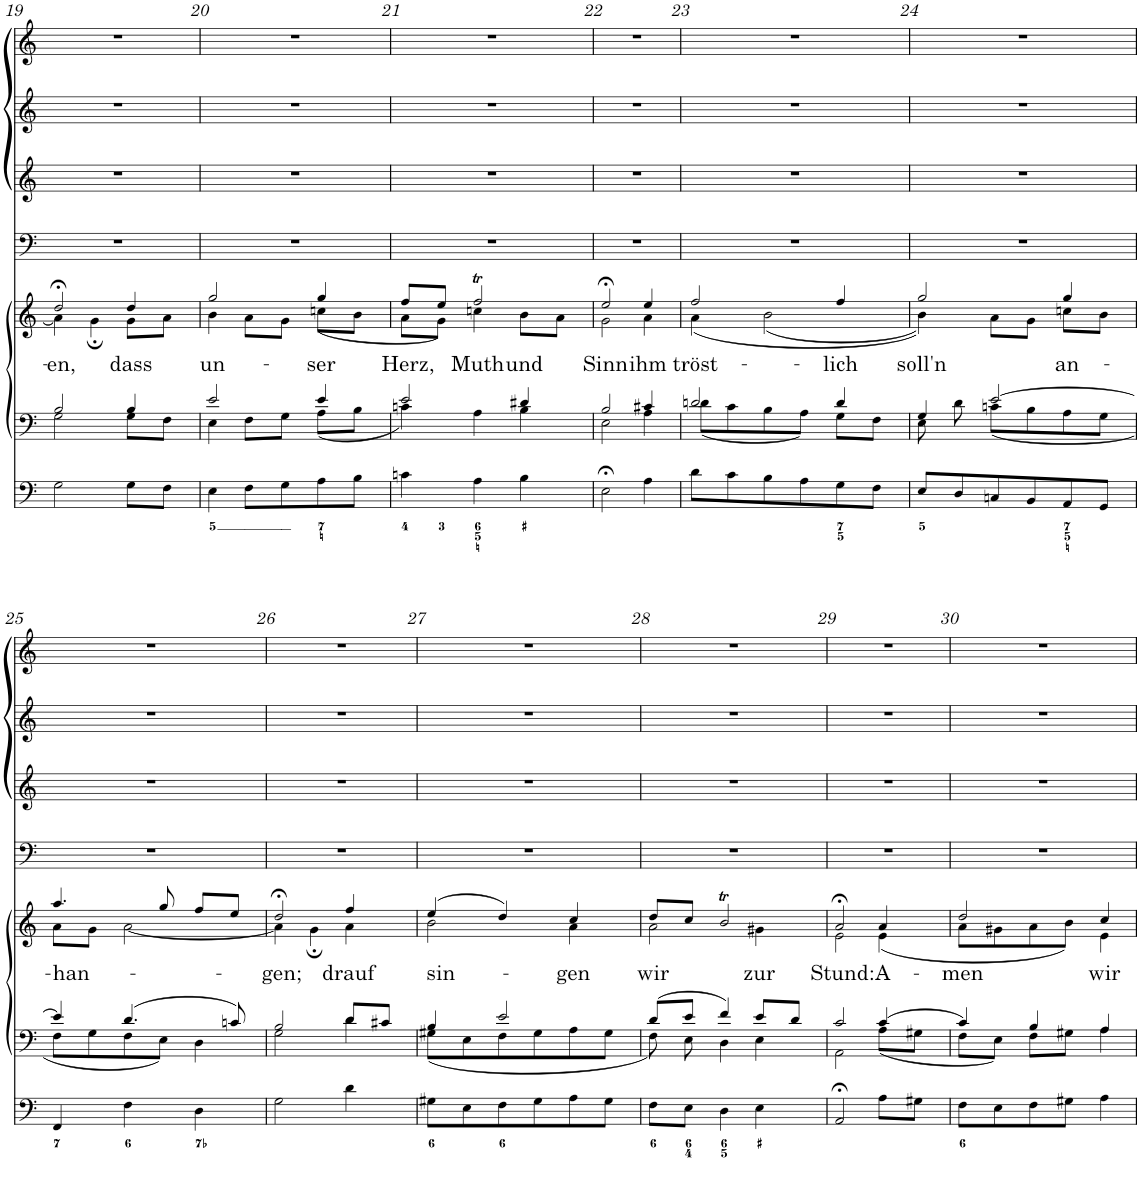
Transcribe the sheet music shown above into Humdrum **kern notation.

**kern	**kern	**kern	**text	**kern	**kern	**kern	**kern
*part7	*part6	*part5	*part5	*part4	*part3	*part2	*part1
*staff7	*staff6	*staff5	*staff5	*staff4	*staff3	*staff2	*staff1
*I"Organo e Continuo.	*I"Tenore/ Basso.	*I"Soprano/ Alto.	*	*I"Timpani.	*I"Tromba III.	*I"Tromba II.	*I"Tromba I.
*	*	*	*	*I'Timp	*	*	*
!!LO:PB:g=z
*clefF4	*clefF4	*clefG2	*	*clefF4	*clefG2	*clefG2	*clefG2
*	*	*	*	*Trd-1c-2	*Trd-1c-2	*Trd-1c-2	*Trd-1c-2
*k[f#c#]	*k[f#c#]	*k[f#c#]	*	*k[]	*k[]	*k[]	*k[]
*M3/4	*M3/4	*M3/4	*	*M3/4	*M3/4	*M3/4	*M3/4
=19	=19	=19	=19	=19	=19	=19	=19
*	*^	*	*	*	*	*	*
!	!	!	!	!LO:LY:b	!	!	!	!
*	*	*	*^	*	*	*	*	*
2G\	2B/	2G\	2dd;<,/	4a\]	en,	2.r	2.r	2.r	2.r
.	.	.	.	4g;\	.	.	.	.	.
!	!	!	!	!	!LO:LY:b	!	!	!	!
8G\L	4B/	8G\L	4dd/	8g\L	dass	.	.	.	.
8F#\J	.	8F#\J	.	8a\J	.	.	.	.	.
=20	=20	=20	=20	=20	=20	=20	=20	=20	=20
!	!	!	!	!	!LO:LY:b	!	!	!	!
4E\	2e/	4E\	2gg/	4b\	un-	2.r	2.r	2.r	2.r
8F#\L	.	8F#\L	.	8a\L	.	.	.	.	.
8G\	.	8G\J	.	8g\J	.	.	.	.	.
!	!	!	!	!	!LO:LY:b	!	!	!	!
8A\	4e/	(8A\L	4gg/	(8ccn\L	-ser	.	.	.	.
8B\J	.	8B\J	.	8b\J	.	.	.	.	.
=21	=21	=21	=21	=21	=21	=21	=21	=21	=21
!	!	!	!	!	!LO:LY:b	!	!	!	!
4cn\	2e/	4cn\)	8ff#/L	8a\L	Herz,	2.r	2.r	2.r	2.r
.	.	.	8ee/J	8g\J)	.	.	.	.	.
!	!	!	!	!	!LO:LY:b	!	!	!	!
4A\	.	4A\	2ff#t/	4ccn\	Muth	.	.	.	.
!	!	!	!	!	!LO:LY:b	!	!	!	!
4B\	4d#X/	4B\	.	8b\L	und	.	.	.	.
.	.	.	.	8a\J	.	.	.	.	.
=22	=22	=22	=22	=22	=22	=22	=22	=22	=22
!	!	!	!	!	!LO:LY:b	!	!	!	!
2E;<\	2B/	2E\	2ee;<,/	2g\	Sinn	2.r	2.r	2.r	2.r
!	!	!	!	!	!LO:LY:b	!	!	!	!
4A\	4c#X/	4A\	4ee/	4a\	ihm	.	.	.	.
=23	=23	=23	=23	=23	=23	=23	=23	=23	=23
!	!	!	!	!	!LO:LY:b	!	!	!	!
8d\L	2dn/	(8d\L	2ff#/	(4a\	tröst-	2.r	2.r	2.r	2.r
8c#\	.	8c#\	.	.	.	.	.	.	.
8B\	.	8B\	.	(2b\	.	.	.	.	.
8A\	.	8A\J)	.	.	.	.	.	.	.
!	!	!	!	!	!LO:LY:b	!	!	!	!
8G\	4d/	8G\L	4ff#/	.	-lich	.	.	.	.
8F#\J	.	8F#\J	.	.	.	.	.	.	.
=24	=24	=24	=24	=24	=24	=24	=24	=24	=24
!	!	!	!	!	!LO:LY:b	!	!	!	!
8E/L	4G/	8E\	2gg/	4b\))	soll'n	2.r	2.r	2.r	2.r
8D/	.	8d\	.	.	.	.	.	.	.
8Cn/	[2e/	(8cn\L	.	8a\L	.	.	.	.	.
8BB/	.	8B\	.	8g\J	.	.	.	.	.
!	!	!	!	!	!LO:LY:b	!	!	!	!
8AA/	.	8A\	4gg/	8ccn\L	an-	.	.	.	.
8GG/J	.	8G\J	.	8b\J	.	.	.	.	.
!!LO:LB:g=z
=25	=25	=25	=25	=25	=25	=25	=25	=25	=25
!	!	!	!	!	!LO:LY:b	!	!	!	!
4FF#/	4e/]	8F#\L	4.aa/	8a\L	-han-	2.r	2.r	2.r	2.r
.	.	8G\	.	8g\J	.	.	.	.	.
4F#\	(4.d/	8F#\	.	[2a\	.	.	.	.	.
.	.	8E\J)	8gg/	.	.	.	.	.	.
4D\	.	4D\	8ff#/L	.	.	.	.	.	.
.	8cn/)	.	8ee/J	.	.	.	.	.	.
=26	=26	=26	=26	=26	=26	=26	=26	=26	=26
!	!	!	!	!	!LO:LY:b	!	!	!	!
2G\	2B/	2G\	2dd;<,/	4a\]	-gen;	2.r	2.r	2.r	2.r
.	.	.	.	4g;\	.	.	.	.	.
!	!	!	!	!	!LO:LY:b	!	!	!	!
4d\	8d/L	4d\	4ff#/	4a\	drauf	.	.	.	.
.	8c#X/J	.	.	.	.	.	.	.	.
=27	=27	=27	=27	=27	=27	=27	=27	=27	=27
!	!	!	!	!	!LO:LY:b	!	!	!	!
8G#X\L	4B/	(8G#X\L	(4ee/	2b\	sin-	2.r	2.r	2.r	2.r
8E\	.	8E\	.	.	.	.	.	.	.
8F#\	2e/	8F#\	4dd/)	.	.	.	.	.	.
8G#\	.	8G#\	.	.	.	.	.	.	.
!	!	!	!	!	!LO:LY:b	!	!	!	!
8A\	.	8A\	4cc#/	4a\	-gen	.	.	.	.
8G#\J	.	8G#\J	.	.	.	.	.	.	.
=28	=28	=28	=28	=28	=28	=28	=28	=28	=28
!	!	!	!	!	!LO:LY:b	!	!	!	!
8F#\L	(8d/L	8F#\)	8dd/L	2a\	wir	2.r	2.r	2.r	2.r
8E\J	8e/J	8E\	8cc#/J	.	.	.	.	.	.
4D\	4f#/)	4D\	2bT/	.	.	.	.	.	.
!	!	!	!	!	!LO:LY:b	!	!	!	!
4E\	8e/L	4E\	.	4g#X\	zur	.	.	.	.
.	8d/J	.	.	.	.	.	.	.	.
=29	=29	=29	=29	=29	=29	=29	=29	=29	=29
!	!	!	!	!	!LO:LY:b	!	!	!	!
2AA;</	2c#/	2AA\	2a;<,/	2e\	Stund:	2.r	2.r	2.r	2.r
!	!	!	!	!	!LO:LY:b	!	!	!	!
8A\L	(4c#/	(8A\L	4a/	(4e\	A-	.	.	.	.
8G#X\J	.	8G#X\J	.	.	.	.	.	.	.
=30	=30	=30	=30	=30	=30	=30	=30	=30	=30
!	!	!	!	!	!LO:LY:b	!	!	!	!
8F#\L	4c#/)	8F#\L	2dd/	8a\L	-men	2.r	2.r	2.r	2.r
8E\	.	8E\J)	.	8g#X\	.	.	.	.	.
8F#\	4B/	8F#\L	.	8a\	.	.	.	.	.
8G#X\J	.	8G#X\J	.	8b\J)	.	.	.	.	.
!	!	!	!	!	!LO:LY:b	!	!	!	!
4A\	4A/	4A\	4cc#/	4e\	wir	.	.	.	.
*	*v	*v	*	*	*	*	*	*	*
*	*	*v	*v	*	*	*	*	*
=	=	=	=	=	=	=	=
*-	*-	*-	*-	*-	*-	*-	*-
